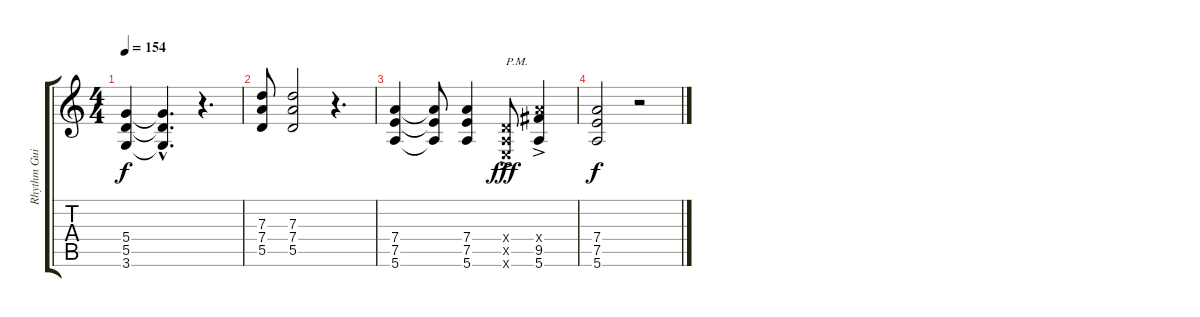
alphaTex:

\track ("Rhythm Guitar 1" "Rhythm Gui") {instrument distortionguitar}
\staff {score tabs}
\tuning (E4 B3 G3 D3 A2 E2) {hide}
\ts (4 4)
\tempo 154
\clef g2
\ks c
(5.4 5.5 3.6).4{dy f} (5.4{hac t} 5.5{hac t} 3.6{hac t}).4{d} r.4{d} |
(7.3 7.4 5.5).8 (7.3 7.4 5.5).2 r.4{d} |
(7.4 7.5 5.6).4 (7.4{t} 7.5{t} 5.6{t}).8 (7.4 7.5 5.6).4 (0.4{ac x} 0.5{ac x} 0.6{ac x}).8{txt "P.M." dy fff} (7.4{ac x} 9.5 5.6).4 |
(7.4 7.5 5.6).2{dy f} r.2
